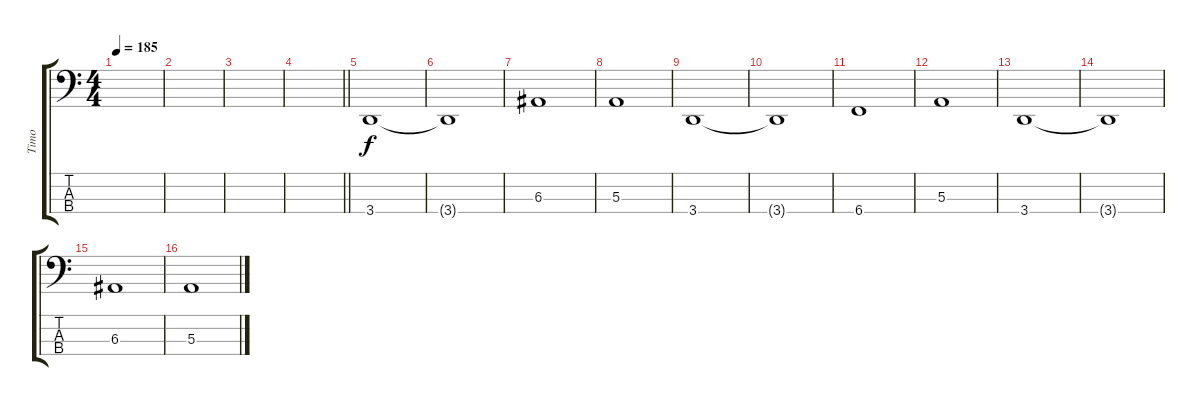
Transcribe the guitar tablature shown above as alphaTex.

\track ("Timo" "Timo") {instrument electricbassfinger}
\staff {score tabs}
\tuning (D2 A1 E1 B0) {hide}
\ts (4 4)
\tempo 185
\clef f4
\ks c
|
|
|
\barLineRight lightlight
|
3.4.1 |
3.4{t}.1 |
6.3.1 |
5.3.1 |
3.4.1 |
3.4{t}.1 |
6.4.1 |
5.3.1 |
3.4.1 |
3.4{t}.1 |
6.3.1 |
5.3.1
